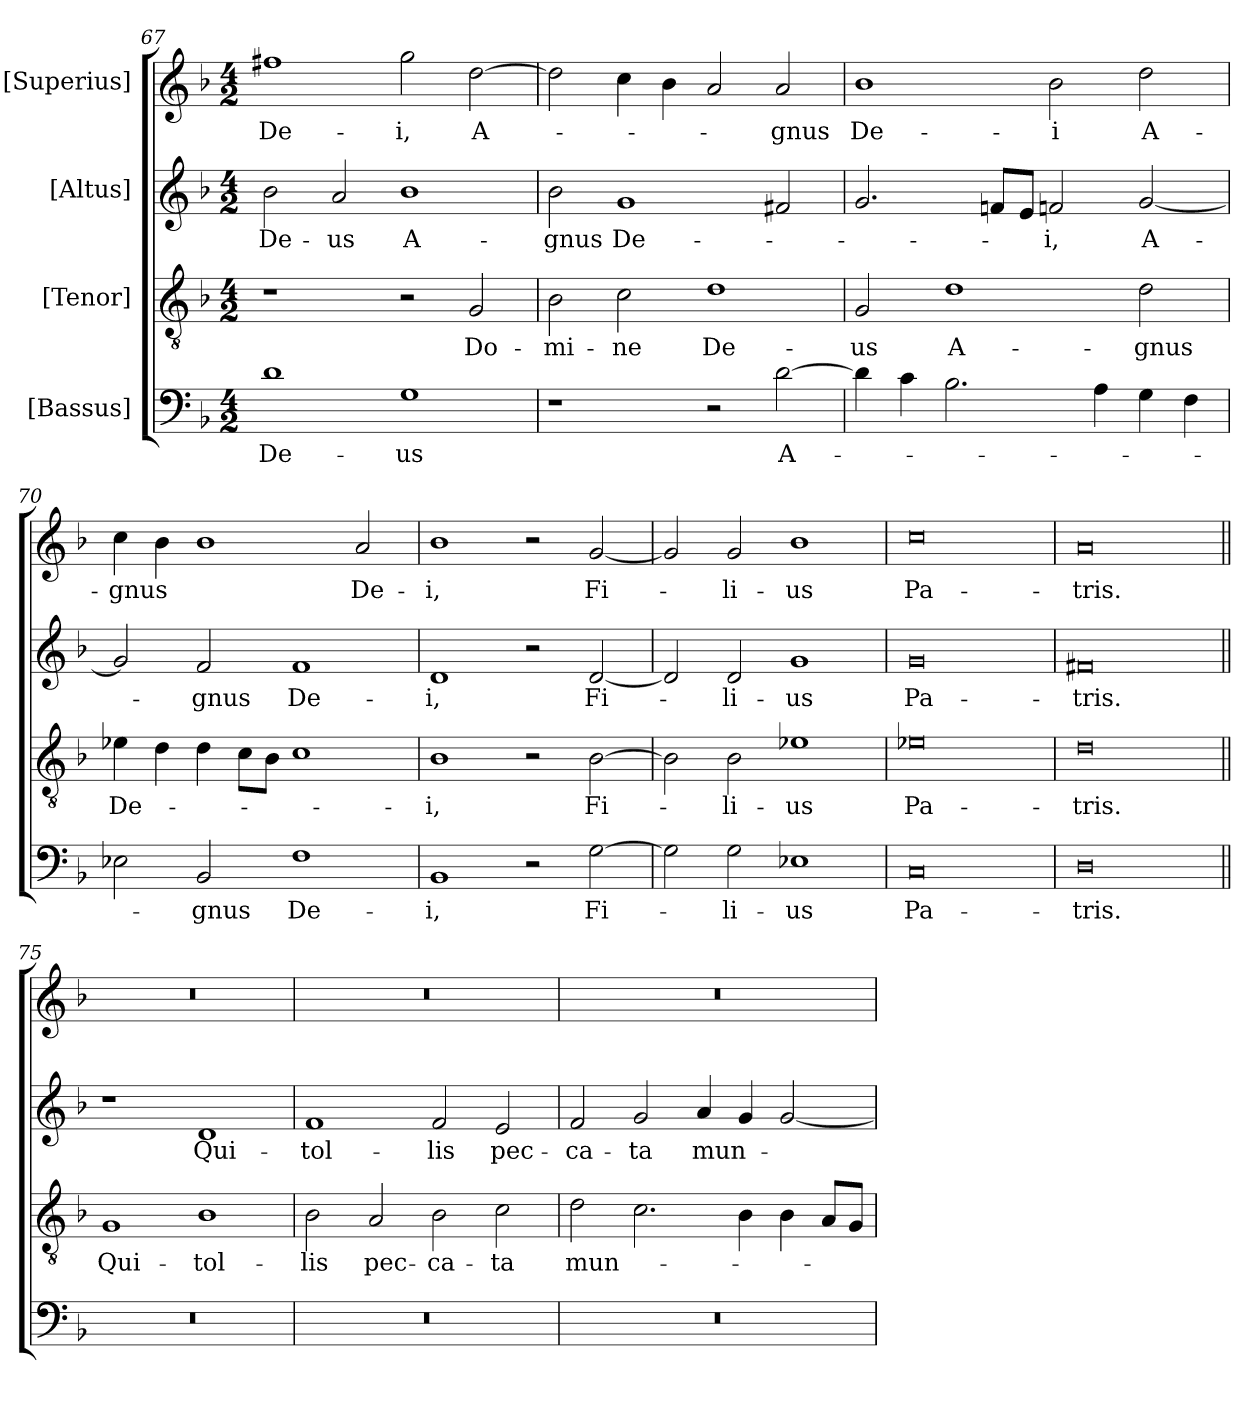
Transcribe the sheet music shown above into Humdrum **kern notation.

**kern	**text	**kern	**text	**kern	**text	**kern	**text
*part4	*part4	*part3	*part3	*part2	*part2	*part1	*part1
*staff4	*staff4	*staff3	*staff3	*staff2	*staff2	*staff1	*staff1
*I"[Bassus]	*	*I"[Tenor]	*	*I"[Altus]	*	*I"[Superius]	*
*clefF4	*	*clefGv2	*	*clefG2	*	*clefG2	*
*k[b-]	*	*k[b-]	*	*k[b-]	*	*k[b-]	*
*M4/2	*	*M4/2	*	*M4/2	*	*M4/2	*
=67	=67	=67	=67	=67	=67	=67	=67
1d\	De-	1r	.	2b-\	De-	1ff#X\	De-
.	.	.	.	2a/	-us	.	.
1G\	-us	2r	.	1b-\	A-	2gg\	-i,
.	.	2G/	Do-	.	.	[2dd\	A-
=68	=68	=68	=68	=68	=68	=68	=68
1r	.	2B-\	-mi-	2b-\	-gnus	2dd\]	.
.	.	2c\	-ne	1g/	De-	4cc\	.
.	.	.	.	.	.	4b-\	.
2r	.	1d\	De-	.	.	2a/	.
[2d\	A-	.	.	2f#X/	.	2a/	-gnus
=69	=69	=69	=69	=69	=69	=69	=69
4d\]	.	2G/	-us	2.g/	.	1b-\	De-
4c\	.	.	.	.	.	.	.
2.B-\	.	1d\	A-	.	.	.	.
.	.	.	.	8fn/L	.	.	.
.	.	.	.	8e/J	.	.	.
.	.	.	.	2fn/	-i,	2b-\	-i
4A\	.	.	.	.	.	.	.
4G\	.	2d\	-gnus	[2g/	A-	2dd\	A-
4F\	.	.	.	.	.	.	.
=70	=70	=70	=70	=70	=70	=70	=70
2E-X\	.	4e-X\	De-	2g/]	.	4cc\	-gnus
.	.	4d\	.	.	.	4b-\	.
2BB-/	-gnus	4d\	.	2f/	-gnus	1b-\	.
.	.	8c\L	.	.	.	.	.
.	.	8B-\J	.	.	.	.	.
1F\	De-	1c\	.	1f/	De-	.	.
.	.	.	.	.	.	2a/	De-
=71	=71	=71	=71	=71	=71	=71	=71
1BB-/	-i,	1B-\	-i,	1d/	-i,	1b-\	-i,
2r	.	2r	.	2r	.	2r	.
[2G\	Fi-	[2B-\	Fi-	[2d/	Fi-	[2g/	Fi-
=72	=72	=72	=72	=72	=72	=72	=72
2G\]	.	2B-\]	.	2d/]	.	2g/]	.
2G\	-li-	2B-\	-li-	2d/	-li-	2g/	-li-
1E-X\	-us	1e-X\	-us	1g/	-us	1b-\	-us
=73	=73	=73	=73	=73	=73	=73	=73
0C/	Pa-	0e-X\	Pa-	0g/	Pa-	0cc\	Pa-
=74	=74	=74	=74	=74	=74	=74	=74
0D\	-tris.	0d\	-tris.	0f#X/	-tris.	0a/	-tris.
=75||	=75||	=75||	=75||	=75||	=75||	=75||	=75||
0r	.	1G/	Qui-	1r	.	0r	.
.	.	1B-\	tol-	1d/	Qui-	.	.
=76	=76	=76	=76	=76	=76	=76	=76
0r	.	2B-\	-lis	1f/	tol-	0r	.
.	.	2A/	pec-	.	.	.	.
.	.	2B-\	-ca-	2f/	-lis	.	.
.	.	2c\	-ta	2e/	pec-	.	.
=77	=77	=77	=77	=77	=77	=77	=77
0r	.	2d\	mun-	2f/	-ca-	0r	.
.	.	2.c\	.	2g/	-ta	.	.
.	.	.	.	4a/	mun-	.	.
.	.	4B-\	.	4g/	.	.	.
.	.	4B-\	.	[2g/	.	.	.
.	.	8A/L	.	.	.	.	.
.	.	8G/J	.	.	.	.	.
=	=	=	=	=	=	=	=
*-	*-	*-	*-	*-	*-	*-	*-
